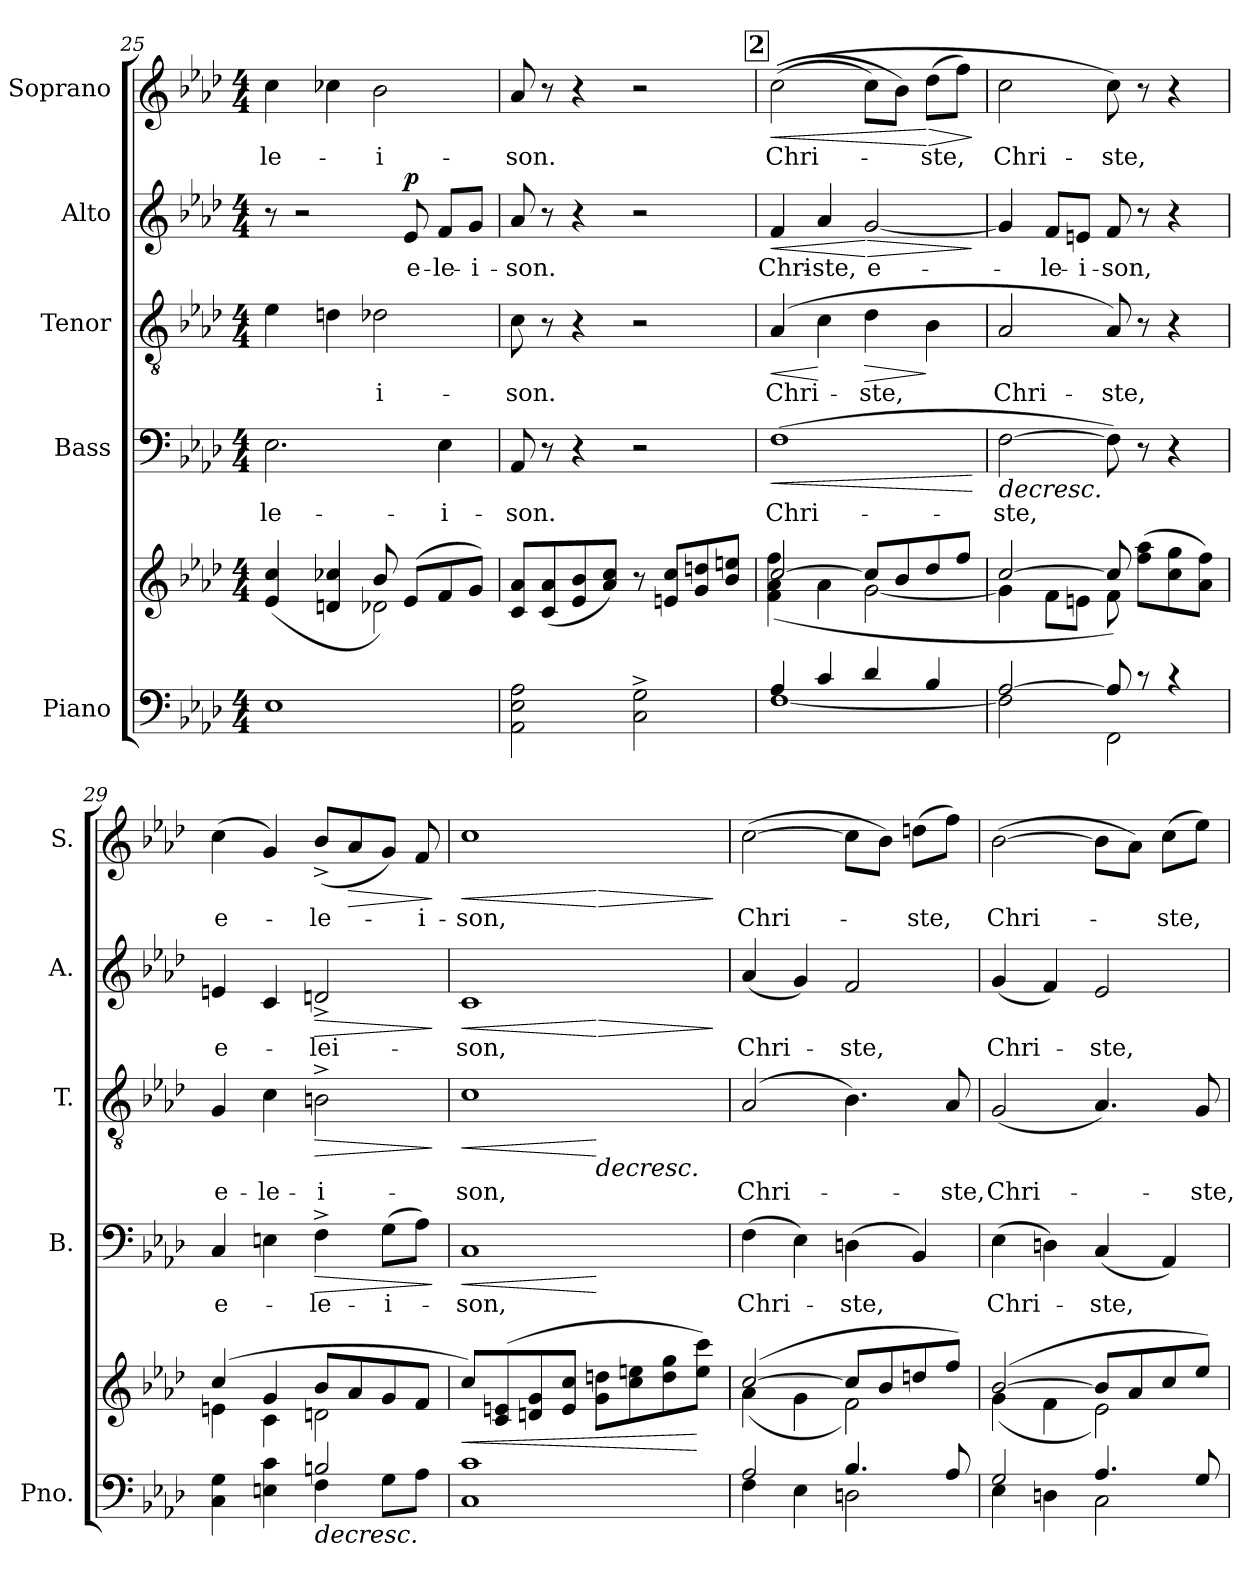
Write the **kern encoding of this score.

**kern	**kern	**dynam	**kern	**text	**dynam	**kern	**text	**dynam	**kern	**text	**dynam	**kern	**text	**dynam
*part5	*part5	*part5	*part4	*part4	*part4	*part3	*part3	*part3	*part2	*part2	*part2	*part1	*part1	*part1
*staff6	*staff5	*staff5/6	*staff4	*staff4	*staff4	*staff3	*staff3	*staff3	*staff2	*staff2	*staff2	*staff1	*staff1	*staff1
*I"Piano	*	*	*I"Bass	*	*	*I"Tenor	*	*	*I"Alto	*	*	*I"Soprano	*	*
*I'Pno.	*	*	*I'B.	*	*	*I'T.	*	*	*I'A.	*	*	*I'S.	*	*
*clefF4	*clefG2	*	*clefF4	*	*	*clefGv2	*	*	*clefG2	*	*	*clefG2	*	*
*k[b-e-a-d-]	*k[b-e-a-d-]	*	*k[b-e-a-d-]	*	*	*k[b-e-a-d-]	*	*	*k[b-e-a-d-]	*	*	*k[b-e-a-d-]	*	*
*M4/4	*M4/4	*	*M4/4	*	*	*M4/4	*	*	*M4/4	*	*	*M4/4	*	*
=25	=25	=25	=25	=25	=25	=25	=25	=25	=25	=25	=25	=25	=25	=25
*	*^	*	*	*	*	*	*	*	*	*	*	*	*	*
!	!	!	!	!	!LO:LY:b	!	!	!	!	!	!	!	!	!LO:LY:b	!
1E-	(>4e-/ 4cc/	2ryy	.	2.E-\	-le-	.	4e-\	.	.	8r	.	.	4cc\	-le-	.
.	.	.	.	.	.	.	.	.	.	2r	.	.	.	.	.
.	4dn/ 4cc-X/	.	.	.	.	.	4dn\	.	.	.	.	.	4cc-X\	.	.
!	!	!	!	!	!	!	!	!LO:LY:b	!	!	!	!	!	!LO:LY:b	!
.	8b-/)	2d-X\	.	.	.	.	2d-X\	-i-	.	.	.	.	2b-\	-i-	.
!	!	!	!	!	!	!	!	!	!	!	!LO:LY:b	!LO:DY:a	!	!	!
.	(>8e-/L	.	.	.	.	.	.	.	.	8e-/	e-	p	.	.	.
!	!	!	!	!	!LO:LY:b	!	!	!	!	!	!LO:LY:b	!	!	!	!
.	8f/	.	.	4E-\	-i-	.	.	.	.	8f/L	-le-	.	.	.	.
!	!	!	!	!	!	!	!	!	!	!	!LO:LY:b	!	!	!	!
.	8g/J)	.	.	.	.	.	.	.	.	8g/J	-i-	.	.	.	.
*	*v	*v	*	*	*	*	*	*	*	*	*	*	*	*	*
=26	=26	=26	=26	=26	=26	=26	=26	=26	=26	=26	=26	=26	=26	=26
!	!	!	!	!LO:LY:b	!	!	!LO:LY:b	!	!	!LO:LY:b	!	!	!LO:LY:b	!
2AA-\ 2E-\ 2A-\	8c/ 8a-/L	.	8AA-/	-son.	.	8c\	-son.	.	8a-/	-son.	.	8a-/	-son.	.
.	(<8c/ 8a-/	.	8r	.	.	8r	.	.	8r	.	.	8r	.	.
.	8e-/ 8b-/	.	4r	.	.	4r	.	.	4r	.	.	4r	.	.
.	8a-/ 8cc/J)	.	.	.	.	.	.	.	.	.	.	.	.	.
2C\^ 2G\^	8r	.	2r	.	.	2r	.	.	2r	.	.	2r	.	.
.	8en/ 8cc/L	.	.	.	.	.	.	.	.	.	.	.	.	.
.	8g/ 8ddn/	.	.	.	.	.	.	.	.	.	.	.	.	.
.	8b-/ 8een/J	.	.	.	.	.	.	.	.	.	.	.	.	.
!!LO:REH:place=s1:a:B:fs=14:t=2
=27	=27	=27	=27	=27	=27	=27	=27	=27	=27	=27	=27	=27	=27	=27
*^	*^	*	*	*	*	*	*	*	*	*	*	*	*	*
!	!	!	!	!	!	!LO:LY:b	!LO:HP:b	!	!LO:LY:b	!LO:HP:b	!	!LO:LY:b	!LO:HP:b	!	!LO:LY:b	!LO:HP:b
4A-/	[1F	[2cc/	(>4f\ 4a-\ 4ff\	.	(>1F	Chri-	<	(>4A-/	-Chri-	<	4f/	Chri-	<	(>(>(>2cc\	Chri-	<
!	!	!	!	!	!	!	!	!	!	!	!	!LO:LY:b	!	!	!	!
4c/	.	.	4a-\	.	.	.	.	4c\	.	[	4a-/	-ste,	.	.	.	.
!	!	!	!	!	!	!	!	!	!LO:LY:b	!LO:HP:b	!	!LO:LY:b	!LO:HP:n=1:b	!	!	!
4d-/	.	8cc/L]	[2g\	.	.	.	.	4d-\	-ste,	>	[2g/	e-	[ >	8cc\L)	.	.
.	.	8b-/	.	.	.	.	.	.	.	.	.	.	.	8b-\J)	.	.
!	!	!	!	!	!	!	!	!	!	!	!	!	!	!	!LO:LY:b	!LO:HP:n=1:b
4B-/	.	8dd-/	.	.	.	.	.	4B-\	.	]	.	.	.	(>8dd-\L	-ste,	[ >
.	.	8ff/J	.	.	.	.	.	.	.	.	.	.	.	8ff\J)	.	.
*v	*v	*	*	*	*	*	*	*	*	*	*	*	*	*	*	*
*	*v	*v	*	*	*	*	*	*	*	*	*	*	*	*	*
.	.	.	.	.	[	.	.	]	.	.	]	.	.	]
!!LO:PB:g=z
=28	=28	=28	=28	=28	=28	=28	=28	=28	=28	=28	=28	=28	=28	=28
*^	*^	*	*	*	*	*	*	*	*	*	*	*	*	*
!	!	!	!	!	!	!LO:LY:b	!LO:HP:b	!	!LO:LY:b	!	!	!	!	!	!LO:LY:b	!
[2A-/	2F\]	[2cc/	4g\]	.	[2F\	-ste,	>	2A-/	Chri-	.	4g/]	.	.	2cc\	Chri-	.
!	!	!	!	!	!	!	!	!	!	!	!	!LO:LY:b	!	!	!	!
.	.	.	8f\L	.	.	.	.	.	.	.	8f/L	-le-	.	.	.	.
!	!	!	!	!	!	!	!	!	!	!	!	!LO:LY:b	!	!	!	!
.	.	.	8en\J	.	.	.	.	.	.	.	8en/J	-i-	.	.	.	.
!	!	!	!	!	!	!	!	!	!LO:LY:b	!	!	!LO:LY:b	!	!	!LO:LY:b	!
8A-/]	2FF\	8cc/])	8f\	.	8F\])	.	.	8A-/)	-ste,	.	8f/	-son,	.	8cc\)	-ste,	.
8r	.	8ryy	(>8ff\ 8aa-\L	.	8r	.	.	8r	.	.	8r	.	.	8r	.	.
4r	.	4ryy	8cc\ 8gg\	.	4r	.	.	4r	.	.	4r	.	.	4r	.	.
.	.	.	8a-\ 8ff\J)	.	.	.	.	.	.	.	.	.	.	.	.	.
=29	=29	=29	=29	=29	=29	=29	=29	=29	=29	=29	=29	=29	=29	=29	=29	=29
!	!	!	!	!	!	!LO:LY:b	!	!	!LO:LY:b	!	!	!LO:LY:b	!	!	!LO:LY:b	!
2ryy	4C\ 4G\	(>4cc/	4en\	.	4C/	e-	.	4G/	e-	.	4en/	-e-	.	(>4cc\	e-	.
!	!	!	!	!	!	!	!	!	!LO:LY:b	!	!	!	!	!	!	!
.	4En\ 4c\	4g/	4c\	.	4En\	.	.	4c\	-le-	.	4c/	.	.	4g/)	.	.
!	!	!	!	!LO:HP:b=2	!	!LO:LY:b	!LO:HP:b	!	!LO:LY:b	!LO:HP:b	!	!LO:LY:b	!LO:HP:b	!	!LO:LY:b	!
2Bn/	4F\	8b-i/L	2dn\	>	4F^\	-le-	>	2Bn^\	-i-	>	2dn^/	-lei-	>	(<8b-^/L	-le-	.
!	!	!	!	!	!	!	!	!	!	!	!	!	!	!	!	!LO:HP:b
.	.	8a-/	.	.	.	.	.	.	.	.	.	.	.	8a-/	.	>
!	!	!	!	!	!	!LO:LY:b	!	!	!	!	!	!	!	!	!	!
.	8G\L	8g/	.	.	(>8G\L	-i-	.	.	.	.	.	.	.	8g/J)	.	.
!	!	!	!	!	!	!	!	!	!	!	!	!	!	!	!LO:LY:b	!
.	8A-\J	8f/J	.	.	8A-\J)	.	.	.	.	.	.	.	.	8f/	-i-	.
*v	*v	*	*	*	*	*	*	*	*	*	*	*	*	*	*	*
*	*v	*v	*	*	*	*	*	*	*	*	*	*	*	*	*
.	.	.	.	.	]	.	.	]	.	.	]	.	.	]
=30	=30	=30	=30	=30	=30	=30	=30	=30	=30	=30	=30	=30	=30	=30
!	!	!LO:HP:b	!	!LO:LY:b	!LO:HP:b	!	!LO:LY:b	!LO:HP:b	!	!LO:LY:b	!LO:HP:b	!	!LO:LY:b	!LO:HP:b
*	*	*	*^	*	*	*^	*	*	*^	*	*	*^	*	*
1C 1c	8cc/L)	<	1C	2ryy	-son,	<	1c	2ryy	-son,	<	1c	2ryy	-son,	<	1cc	2ryy	-son,	<
.	(>8c/ 8en/	.	.	.	.	.	.	.	.	.	.	.	.	.	.	.	.	.
.	8dn/ 8g/	.	.	.	.	.	.	.	.	.	.	.	.	.	.	.	.	.
.	8e/ 8cc/J	]	.	.	.	.	.	.	.	.	.	.	.	.	.	.	.	.
!	!	!	!	!	!	!	!	!	!	!LO:HP:n=1:b	!	!	!	!LO:HP:n=1:b	!	!	!	!LO:HP:n=1:b
.	8g\ 8ddn\L	.	.	2ryy	.	[	.	2ryy	.	[ >	.	2ryy	.	[ >	.	2ryy	.	[ >
.	8cc\ 8een\	.	.	.	.	.	.	.	.	.	.	.	.	.	.	.	.	.
.	8dd\ 8gg\	.	.	.	.	.	.	.	.	.	.	.	.	.	.	.	.	.
.	8ee\ 8ccc\J)	[	.	.	.	.	.	.	.	.	.	.	.	.	.	.	.	.
*	*	*	*v	*v	*	*	*	*	*	*	*v	*v	*	*	*v	*v	*	*
*	*	*	*	*	*	*v	*v	*	*	*	*	*	*	*	*
.	.	.	.	.	]	.	.	.	.	.	]	.	.	]
=31	=31	=31	=31	=31	=31	=31	=31	=31	=31	=31	=31	=31	=31	=31
*^	*^	*	*	*	*	*	*	*	*	*	*	*	*	*
!	!	!	!	!	!	!LO:LY:b	!	!	!LO:LY:b	!	!	!LO:LY:b	!	!	!LO:LY:b	!
2A-/	4F\	(>[2cc/	(<4a-\	.	(>4F\	-Chri-	.	(>2A-/	-Chri-	.	(<4a-/	-Chri-	.	(>[2cc\	Chri-	.
.	4E-\	.	4g\	.	4E-\)	.	.	.	.	.	4g/)	.	.	.	.	.
!	!	!	!	!	!	!LO:LY:b	!	!	!	!	!	!LO:LY:b	!	!	!	!
4.B-/	2Dn\	8cc/L]	2f\)	.	(>4Dn\	-ste,	.	4.B-\)	.	.	2f/	-ste,	.	8cc\L]	.	.
.	.	8b-/	.	.	.	.	.	.	.	.	.	.	.	8b-\J)	.	.
!	!	!	!	!	!	!	!	!	!	!	!	!	!	!	!LO:LY:b	!
.	.	8ddn/	.	.	4BB-/)	.	.	.	.	.	.	.	.	(>8ddn\L	-ste,	.
!	!	!	!	!	!	!	!	!	!LO:LY:b	!	!	!	!	!	!	!
8A-/	.	8ff/J)	.	.	.	.	.	8A-/	-ste,	.	.	.	.	8ff\J)	.	.
=32	=32	=32	=32	=32	=32	=32	=32	=32	=32	=32	=32	=32	=32	=32	=32	=32
!	!	!	!	!	!	!LO:LY:b	!	!	!LO:LY:b	!	!	!LO:LY:b	!	!	!LO:LY:b	!
2G/	4E-\	(>[2b-/	(<4g\	.	(>4E-\	Chri-	.	(<2G/	-Chri-	.	(<4g/	-Chri-	.	(>[2b-\	Chri-	.
.	4Dn\	.	4f\	.	4Dn\)	.	.	.	.	.	4f/)	.	.	.	.	.
!	!	!	!	!	!	!LO:LY:b	!	!	!	!	!	!LO:LY:b	!	!	!	!
4.A-/	2C\	8b-/L]	2e-\)	.	(<4C/	-ste,	.	4.A-/)	.	.	2e-/	-ste,	.	8b-\L]	.	.
.	.	8a-/	.	.	.	.	.	.	.	.	.	.	.	8a-\J)	.	.
!	!	!	!	!	!	!	!	!	!	!	!	!	!	!	!LO:LY:b	!
.	.	8cc/	.	.	4AA-/)	.	.	.	.	.	.	.	.	(>8cc\L	-ste,	.
!	!	!	!	!	!	!	!	!	!LO:LY:b	!	!	!	!	!	!	!
8G/	.	8ee-/J)	.	.	.	.	.	8G/	-ste,	.	.	.	.	8ee-\J)	.	.
*v	*v	*	*	*	*	*	*	*	*	*	*	*	*	*	*	*
*	*v	*v	*	*	*	*	*	*	*	*	*	*	*	*	*
=	=	=	=	=	=	=	=	=	=	=	=	=	=	=
*-	*-	*-	*-	*-	*-	*-	*-	*-	*-	*-	*-	*-	*-	*-
